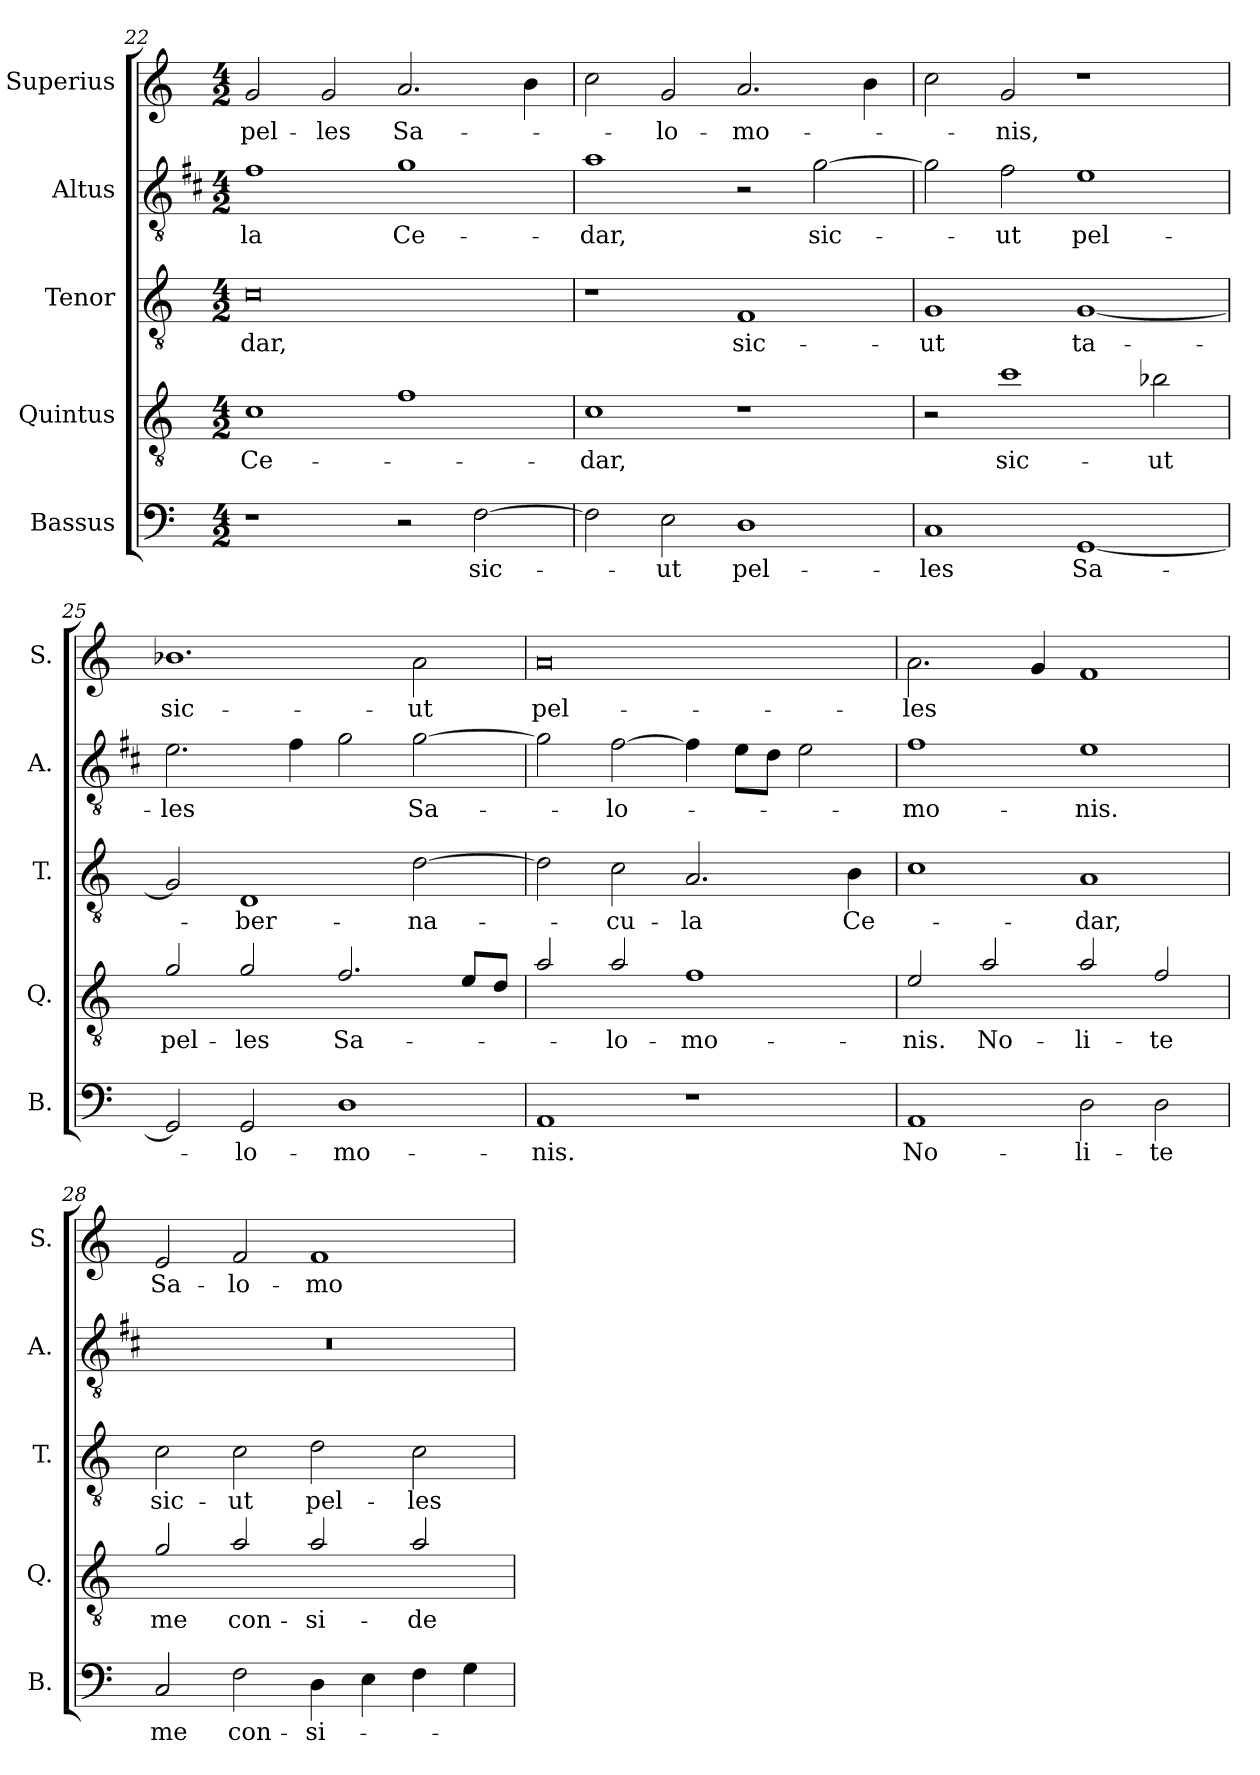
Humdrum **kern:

**kern	**text	**kern	**text	**kern	**text	**kern	**text	**kern	**text
*part5	*part5	*part4	*part4	*part3	*part3	*part2	*part2	*part1	*part1
*staff5	*staff5	*staff4	*staff4	*staff3	*staff3	*staff2	*staff2	*staff1	*staff1
*I"Bassus	*	*I"Quintus	*	*I"Tenor	*	*I"Altus	*	*I"Superius	*
*I'B.	*	*I'Q.	*	*I'T.	*	*I'A.	*	*I'S.	*
*clefF4	*	*clefGv2	*	*clefGv2	*	*clefGv2	*	*clefG2	*
*	*	*ITrd8c14	*	*	*	*ITrd1c2	*	*	*
*k[]	*	*k[]	*	*k[]	*	*k[]	*	*k[]	*
*M4/2	*	*M4/2	*	*M4/2	*	*M4/2	*	*M4/2	*
=22	=22	=22	=22	=22	=22	=22	=22	=22	=22
!	!	!	!LO:LY:b	!	!LO:LY:b	!	!LO:LY:b	!	!LO:LY:b
1r	.	1C	Ce-	0c	-dar,	1e	-la	2g/	pel-
!	!	!	!	!	!	!	!	!	!LO:LY:b
.	.	.	.	.	.	.	.	2g/	-les
!	!	!	!	!	!	!	!LO:LY:b	!	!LO:LY:b
2r	.	1F	.	.	.	1f	Ce-	2.a/	Sa-
!	!LO:LY:b	!	!	!	!	!	!	!	!
[2F\	sic-	.	.	.	.	.	.	.	.
.	.	.	.	.	.	.	.	4b\	.
=23	=23	=23	=23	=23	=23	=23	=23	=23	=23
!	!	!	!LO:LY:b	!	!	!	!LO:LY:b	!	!
2F\]	.	1C	-dar,	1r	.	1g	-dar,	2cc\	.
!	!LO:LY:b	!	!	!	!	!	!	!	!LO:LY:b
2E\	-ut	.	.	.	.	.	.	2g/	-lo-
!	!LO:LY:b	!	!	!	!LO:LY:b	!	!	!	!LO:LY:b
1D	pel-	1r	.	1F	sic-	2r	.	2.a/	-mo-
!	!	!	!	!	!	!	!LO:LY:b	!	!
.	.	.	.	.	.	[2f\	sic-	.	.
.	.	.	.	.	.	.	.	4b\	.
!!LO:PB:g=z
=24	=24	=24	=24	=24	=24	=24	=24	=24	=24
!	!LO:LY:b	!	!	!	!LO:LY:b	!	!	!	!
1C	-les	2r	.	1G	-ut	2f\]	.	2cc\	.
!	!	!	!LO:LY:b	!	!	!	!LO:LY:b	!	!LO:LY:b
.	.	1c	sic-	.	.	2e\	-ut	2g/	-nis,
!	!LO:LY:b	!	!	!	!LO:LY:b	!	!LO:LY:b	!	!
[1GG	Sa-	.	.	[1G	ta-	1d	pel-	1r	.
!	!	!	!LO:LY:b	!	!	!	!	!	!
.	.	2B-X\	-ut	.	.	.	.	.	.
=25	=25	=25	=25	=25	=25	=25	=25	=25	=25
!	!	!	!LO:LY:b	!	!	!	!LO:LY:b	!	!LO:LY:b
2GG/]	.	2G/	pel-	2G/]	.	2.d\	-les	1.b-X	sic-
!	!LO:LY:b	!	!LO:LY:b	!	!LO:LY:b	!	!	!	!
2GG/	-lo-	2G/	-les	1D	-ber-	.	.	.	.
.	.	.	.	.	.	4e\	.	.	.
!	!LO:LY:b	!	!LO:LY:b	!	!	!	!	!	!
1D	-mo-	2.F/	Sa-	.	.	2f\	.	.	.
!	!	!	!	!	!LO:LY:b	!	!LO:LY:b	!	!LO:LY:b
.	.	.	.	[2d\	-na-	[2f\	Sa-	2a\	-ut
.	.	8E/L	.	.	.	.	.	.	.
.	.	8D/J	.	.	.	.	.	.	.
=26	=26	=26	=26	=26	=26	=26	=26	=26	=26
!	!LO:LY:b	!	!	!	!	!	!	!	!LO:LY:b
1AA	-nis.	2A/	.	2d\]	.	2f\]	.	0a	pel-
!	!	!	!LO:LY:b	!	!LO:LY:b	!	!LO:LY:b	!	!
.	.	2A/	-lo-	2c\	-cu-	[2e\	-lo-	.	.
!	!	!	!LO:LY:b	!	!LO:LY:b	!	!	!	!
1r	.	1F	-mo-	2.A/	-la	4e\]	.	.	.
.	.	.	.	.	.	8d\L	.	.	.
.	.	.	.	.	.	8c\J	.	.	.
.	.	.	.	.	.	2d\	.	.	.
!	!	!	!	!	!LO:LY:b	!	!	!	!
.	.	.	.	4B\	Ce-	.	.	.	.
=27	=27	=27	=27	=27	=27	=27	=27	=27	=27
!	!LO:LY:b	!	!LO:LY:b	!	!	!	!LO:LY:b	!	!LO:LY:b
1AA	No-	2E/	-nis.	1c	.	1e	-mo-	2.a\	-les
!	!	!	!LO:LY:b	!	!	!	!	!	!
.	.	2A/	No-	.	.	.	.	.	.
.	.	.	.	.	.	.	.	4g/	.
!	!LO:LY:b	!	!LO:LY:b	!	!LO:LY:b	!	!LO:LY:b	!	!
2D\	-li-	2A/	-li-	1A	-dar,	1d	-nis.	1f	.
!	!LO:LY:b	!	!LO:LY:b	!	!	!	!	!	!
2D\	-te	2F/	-te	.	.	.	.	.	.
!!LO:LB:g=z
=28	=28	=28	=28	=28	=28	=28	=28	=28	=28
!	!LO:LY:b	!	!LO:LY:b	!	!LO:LY:b	!	!	!	!LO:LY:b
2C/	me	2G/	me	2c\	sic-	0r	.	2e/	Sa-
!	!LO:LY:b	!	!LO:LY:b	!	!LO:LY:b	!	!	!	!LO:LY:b
2F\	con-	2A/	con-	2c\	-ut	.	.	2f/	-lo-
!	!LO:LY:b	!	!LO:LY:b	!	!LO:LY:b	!	!	!	!LO:LY:b
4D\	-si-	2A/	-si-	2d\	pel-	.	.	1f	-mo-
4E\	.	.	.	.	.	.	.	.	.
!	!	!	!LO:LY:b	!	!LO:LY:b	!	!	!	!
4F\	.	2A/	-de-	2c\	-les	.	.	.	.
4G\	.	.	.	.	.	.	.	.	.
=	=	=	=	=	=	=	=	=	=
*-	*-	*-	*-	*-	*-	*-	*-	*-	*-
